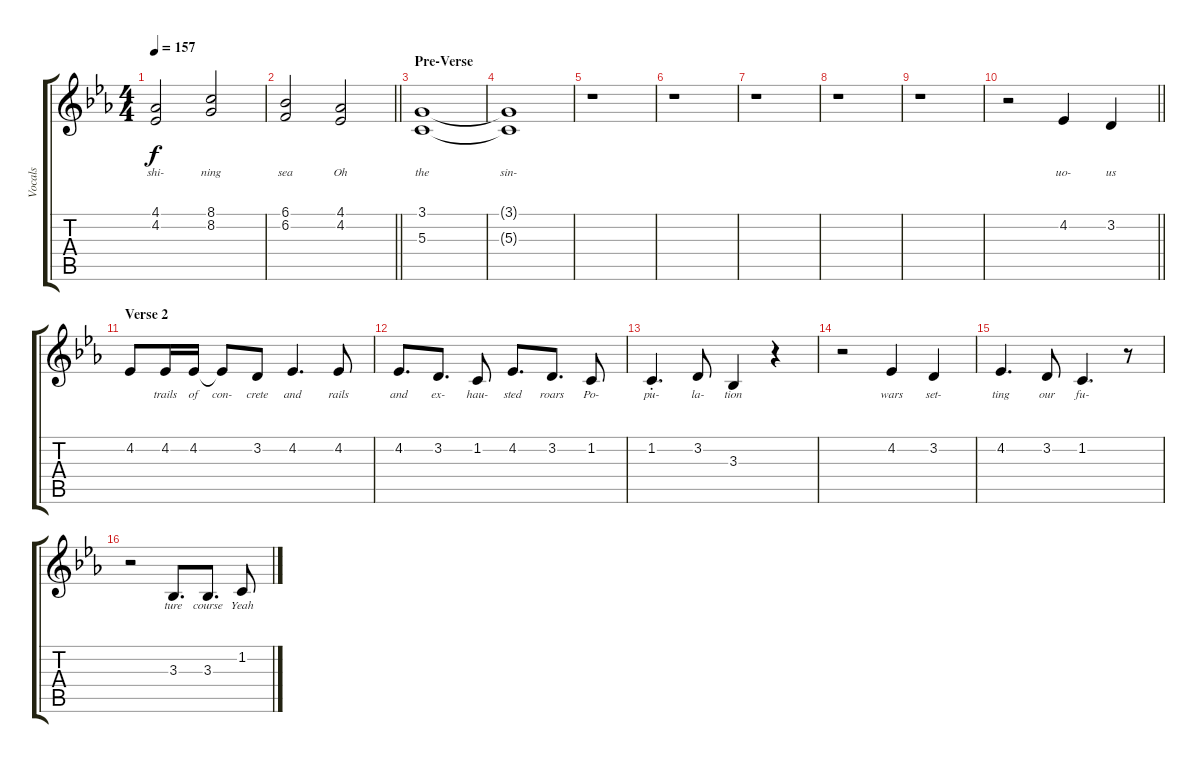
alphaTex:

\track ("Vocals" "Vocals") {instrument oboe}
\staff {score tabs}
\tuning (E4 B3 G3 D3 A2 E2) {hide}
\ts (4 4)
\tempo 157
\clef g2
\ks eb
(4.1 4.2).2{lyrics (0 "shi-") lyrics (1 "") lyrics (2 "") lyrics (3 "") lyrics (4 "") dy f} (8.1 8.2).2{lyrics (0 "ning") lyrics (1 "") lyrics (2 "") lyrics (3 "") lyrics (4 "")} |
\barLineRight lightlight
(6.1 6.2).2{lyrics (0 "sea") lyrics (1 "") lyrics (2 "") lyrics (3 "") lyrics (4 "")} (4.1 4.2).2{lyrics (0 "Oh") lyrics (1 "") lyrics (2 "") lyrics (3 "") lyrics (4 "")} |
\section ("" "Pre-Verse")
(3.1 5.3).1{lyrics (0 "the") lyrics (1 "") lyrics (2 "") lyrics (3 "") lyrics (4 "")} |
(3.1{t} 5.3{t}).1{lyrics (0 "sin-") lyrics (1 "") lyrics (2 "") lyrics (3 "") lyrics (4 "")} |
r.1 |
r.1 |
r.1 |
r.1 |
r.1 |
\barLineRight lightlight
r.2 4.2.4{lyrics (0 "uo-") lyrics (1 "") lyrics (2 "") lyrics (3 "") lyrics (4 "")} 3.2.4{lyrics (0 "us") lyrics (1 "") lyrics (2 "") lyrics (3 "") lyrics (4 "")} |
\section ("" "Verse 2")
4.2.8{lyrics (0 "") lyrics (1 "") lyrics (2 "") lyrics (3 "") lyrics (4 "")} 4.2.16{lyrics (0 "trails") lyrics (1 "") lyrics (2 "") lyrics (3 "") lyrics (4 "")} 4.2.16{lyrics (0 "of") lyrics (1 "") lyrics (2 "") lyrics (3 "") lyrics (4 "")} 4.2{t}.8{lyrics (0 "con-") lyrics (1 "") lyrics (2 "") lyrics (3 "") lyrics (4 "")} 3.2.8{lyrics (0 "crete") lyrics (1 "") lyrics (2 "") lyrics (3 "") lyrics (4 "")} 4.2.4{d lyrics (0 "and") lyrics (1 "") lyrics (2 "") lyrics (3 "") lyrics (4 "")} 4.2.8{lyrics (0 "rails") lyrics (1 "") lyrics (2 "") lyrics (3 "") lyrics (4 "")} |
4.2.8{d lyrics (0 "and") lyrics (1 "") lyrics (2 "") lyrics (3 "") lyrics (4 "")} 3.2.8{d lyrics (0 "ex-") lyrics (1 "") lyrics (2 "") lyrics (3 "") lyrics (4 "")} 1.2.8{lyrics (0 "hau-") lyrics (1 "") lyrics (2 "") lyrics (3 "") lyrics (4 "")} 4.2.8{d lyrics (0 "sted") lyrics (1 "") lyrics (2 "") lyrics (3 "") lyrics (4 "")} 3.2.8{d lyrics (0 "roars") lyrics (1 "") lyrics (2 "") lyrics (3 "") lyrics (4 "")} 1.2.8{lyrics (0 "Po-") lyrics (1 "") lyrics (2 "") lyrics (3 "") lyrics (4 "")} |
1.2{st}.4{d lyrics (0 "pu-") lyrics (1 "") lyrics (2 "") lyrics (3 "") lyrics (4 "")} 3.2.8{lyrics (0 "la-") lyrics (1 "") lyrics (2 "") lyrics (3 "") lyrics (4 "")} 3.3.4{lyrics (0 "tion") lyrics (1 "") lyrics (2 "") lyrics (3 "") lyrics (4 "")} r.4 |
r.2 4.2.4{lyrics (0 "wars") lyrics (1 "") lyrics (2 "") lyrics (3 "") lyrics (4 "")} 3.2.4{lyrics (0 "set-") lyrics (1 "") lyrics (2 "") lyrics (3 "") lyrics (4 "")} |
4.2.4{d lyrics (0 "ting") lyrics (1 "") lyrics (2 "") lyrics (3 "") lyrics (4 "")} 3.2.8{lyrics (0 "our") lyrics (1 "") lyrics (2 "") lyrics (3 "") lyrics (4 "")} 1.2.4{d lyrics (0 "fu-") lyrics (1 "") lyrics (2 "") lyrics (3 "") lyrics (4 "")} r.8 |
r.2 3.3.8{d lyrics (0 "ture") lyrics (1 "") lyrics (2 "") lyrics (3 "") lyrics (4 "")} 3.3.8{d lyrics (0 "course") lyrics (1 "") lyrics (2 "") lyrics (3 "") lyrics (4 "")} 1.2.8{lyrics (0 "Yeah") lyrics (1 "") lyrics (2 "") lyrics (3 "") lyrics (4 "")}
